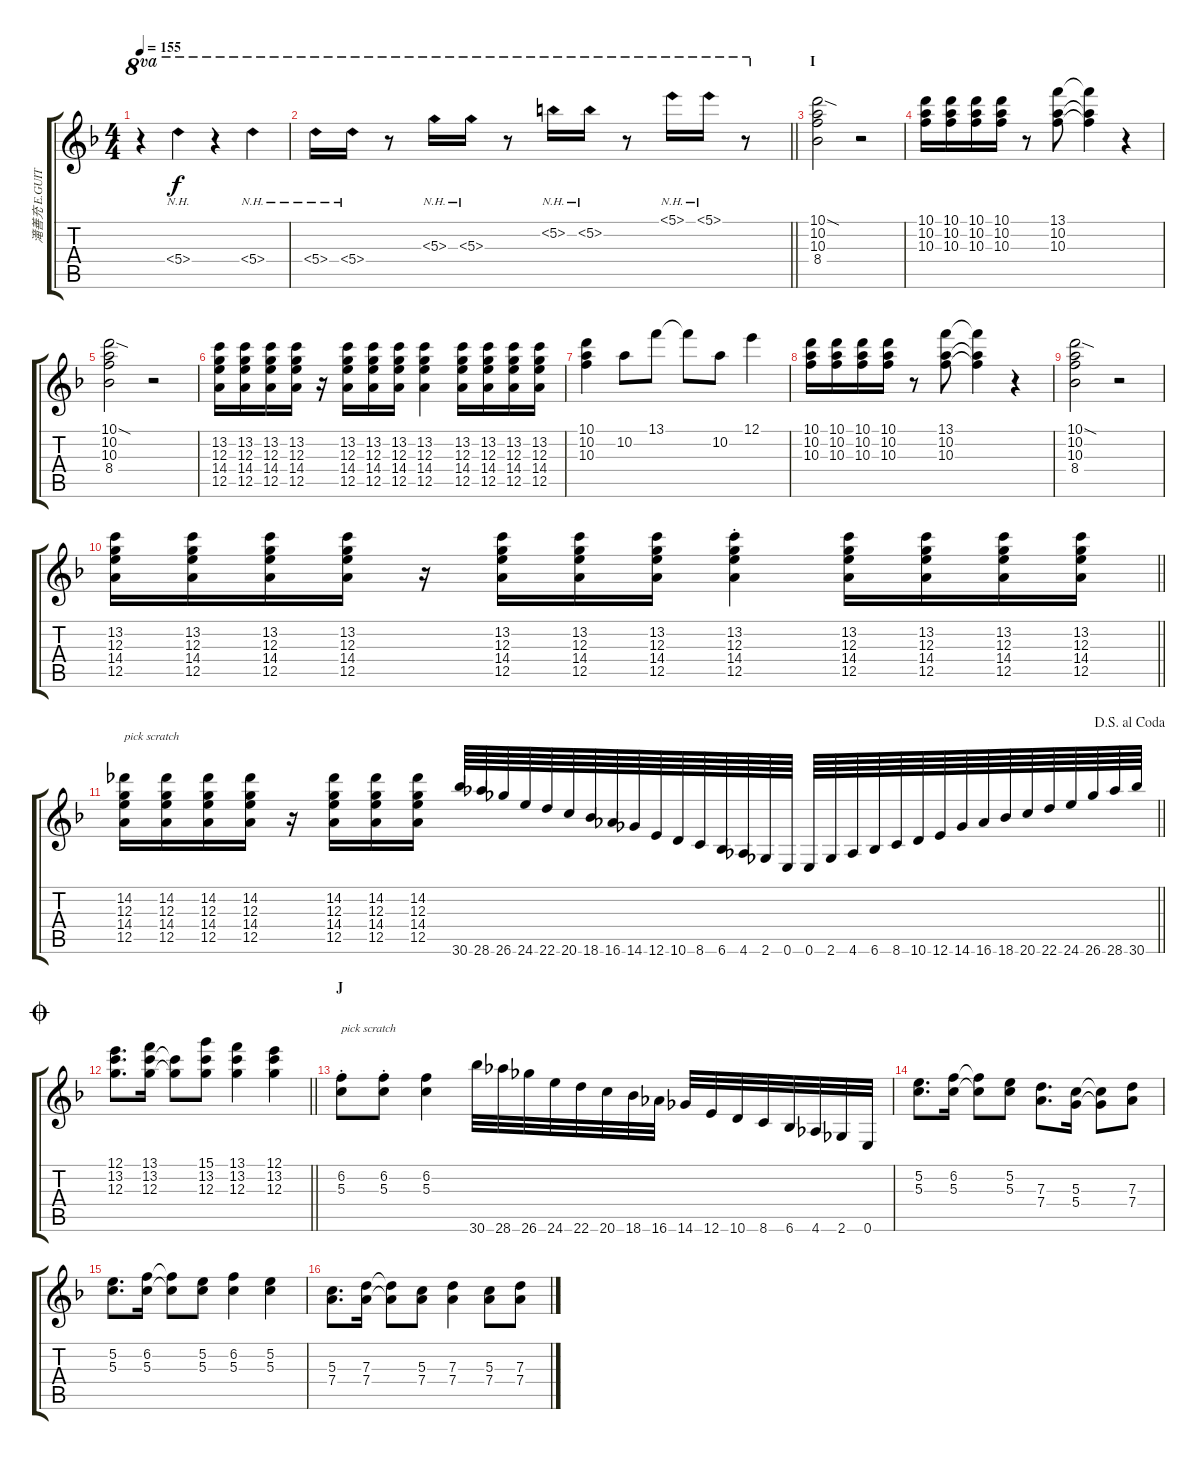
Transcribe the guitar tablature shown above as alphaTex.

\track ("滝善充 E.GUITARⅠ" "滝善充 E.GUIT") {instrument distortionguitar}
\staff {score tabs}
\tuning (E4 B3 G3 D3 A2 E2) {hide}
\ts (4 4)
\tempo 155
\clef g2
\ks f
r.4{ot 8va dy f} 5.4{nh}.4{ot 8va} r.4{ot 8va} 5.4{nh}.4{ot 8va} |
\barLineRight lightlight
5.4{nh}.16{ot 8va} 5.4{nh}.16{ot 8va} r.8{ot 8va} 5.3{nh}.16{ot 8va} 5.3{nh}.16{ot 8va} r.8{ot 8va} 5.2{nh}.16{ot 8va} 5.2{nh}.16{ot 8va} r.8{ot 8va} 5.1{nh}.16{ot 8va} 5.1{nh}.16{ot 8va} r.8{ot 8va} |
\section ("" "I")
(10.1{sod} 10.2 10.3 8.4).2 r.2 |
(10.1 10.2 10.3).16 (10.1 10.2 10.3).16 (10.1 10.2 10.3).16 (10.1 10.2 10.3).16 r.8 (13.1 10.2 10.3).8 (13.1{t} 10.2{t} 10.3{t}).4 r.4 |
(10.1{sod} 10.2 10.3 8.4).2 r.2 |
(13.2 12.3 14.4 12.5).16 (13.2 12.3 14.4 12.5).16 (13.2 12.3 14.4 12.5).16 (13.2 12.3 14.4 12.5).16 r.16 (13.2 12.3 14.4 12.5).16 (13.2 12.3 14.4 12.5).16 (13.2 12.3 14.4 12.5).16 (13.2 12.3 14.4 12.5).4 (13.2 12.3 14.4 12.5).16 (13.2 12.3 14.4 12.5).16 (13.2 12.3 14.4 12.5).16 (13.2 12.3 14.4 12.5).16 |
(10.1 10.2 10.3).4 10.2.8 13.1.8 13.1{t}.8 10.2.8 12.1.4 |
(10.1 10.2 10.3).16 (10.1 10.2 10.3).16 (10.1 10.2 10.3).16 (10.1 10.2 10.3).16 r.8 (13.1 10.2 10.3).8 (13.1{t} 10.2{t} 10.3{t}).4 r.4 |
(10.1{sod} 10.2 10.3 8.4).2 r.2 |
\barLineRight lightlight
(13.2 12.3 14.4 12.5).16 (13.2 12.3 14.4 12.5).16 (13.2 12.3 14.4 12.5).16 (13.2 12.3 14.4 12.5).16 r.16 (13.2 12.3 14.4 12.5).16 (13.2 12.3 14.4 12.5).16 (13.2 12.3 14.4 12.5).16 (13.2{st} 12.3 14.4 12.5).4 (13.2 12.3 14.4 12.5).16 (13.2 12.3 14.4 12.5).16 (13.2 12.3 14.4 12.5).16 (13.2 12.3 14.4 12.5).16 |
\jump dalsegnoalcoda
\barLineRight lightlight
(14.2 12.3 14.4 12.5).16{txt "pick scratch"} (14.2 12.3 14.4 12.5).16 (14.2 12.3 14.4 12.5).16 (14.2 12.3 14.4 12.5).16 r.16 (14.2 12.3 14.4 12.5).16 (14.2 12.3 14.4 12.5).16 (14.2 12.3 14.4 12.5).16 30.6.64 28.6.64 26.6.64 24.6.64 22.6.64 20.6.64 18.6.64 16.6.64 14.6.64 12.6.64 10.6.64 8.6.64 6.6.64 4.6.64 2.6.64 0.6.64 0.6.64 2.6.64 4.6.64 6.6.64 8.6.64 10.6.64 12.6.64 14.6.64 16.6.64 18.6.64 20.6.64 22.6.64 24.6.64 26.6.64 28.6.64 30.6.64 |
\jump coda
\barLineRight lightlight
(12.1 13.2 12.3).8{d} (13.1 13.2 12.3).16 (13.2{t} 12.3{t}).8 (15.1 13.2 12.3).8 (13.1 13.2 12.3).4 (12.1 13.2 12.3).4 |
\section ("" "J")
(6.2{st} 5.3).8{txt "pick scratch"} (6.2{st} 5.3).8 (6.2 5.3).4 30.6.32 28.6.32 26.6.32 24.6.32 22.6.32 20.6.32 18.6.32 16.6.32 14.6.32 12.6.32 10.6.32 8.6.32 6.6.32 4.6.32 2.6.32 0.6.32 |
(5.2 5.3).8{d} (6.2 5.3).16 (6.2{t} 5.3{t}).8 (5.2 5.3).8 (7.3 7.4).8{d} (5.3 5.4).16 (5.3{t} 5.4{t}).8 (7.3 7.4).8 |
(5.2 5.3).8{d} (6.2 5.3).16 (6.2{t} 5.3{t}).8 (5.2 5.3).8 (6.2 5.3).4 (5.2 5.3).4 |
(5.3 7.4).8{d} (7.3 7.4).16 (7.3{t} 7.4{t}).8 (5.3 7.4).8 (7.3 7.4).4 (5.3 7.4).8 (7.3 7.4).8
